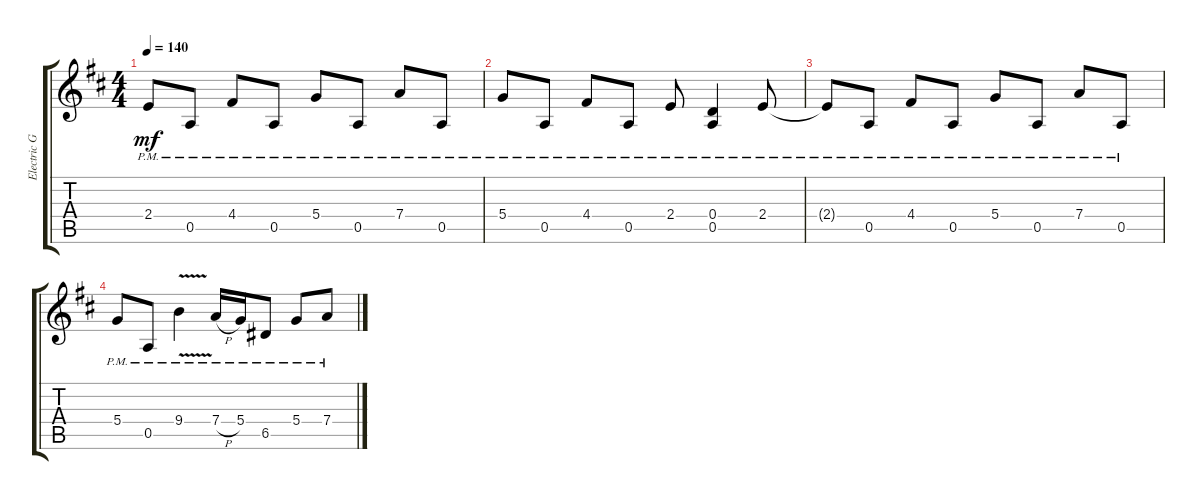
\track ("Electric Guitar" "Electric G") {instrument electricguitarclean}
\staff {score tabs}
\tuning (E4 B3 G3 D3 A2 E2) {hide}
\ts (4 4)
\tempo 140
\clef g2
\ks d
2.4{pm}.8{dy mf instrument electricguitarclean} 0.5{pm}.8 4.4{pm}.8 0.5{pm}.8 5.4{pm}.8 0.5{pm}.8 7.4{pm}.8 0.5{pm}.8 |
5.4{pm}.8 0.5{pm}.8 4.4{pm}.8 0.5{pm}.8 2.4{pm}.8 (0.4{pm} 0.5{pm}).4 2.4{pm}.8 |
2.4{pm t}.8 0.5{pm}.8 4.4{pm}.8 0.5{pm}.8 5.4{pm}.8 0.5{pm}.8 7.4{pm}.8 0.5{pm}.8 |
5.4{pm}.8 0.5{pm}.8 9.4{v pm}.4 7.4{h pm}.16 5.4{pm}.16 6.5{pm}.8 5.4{pm}.8 7.4{pm}.8
